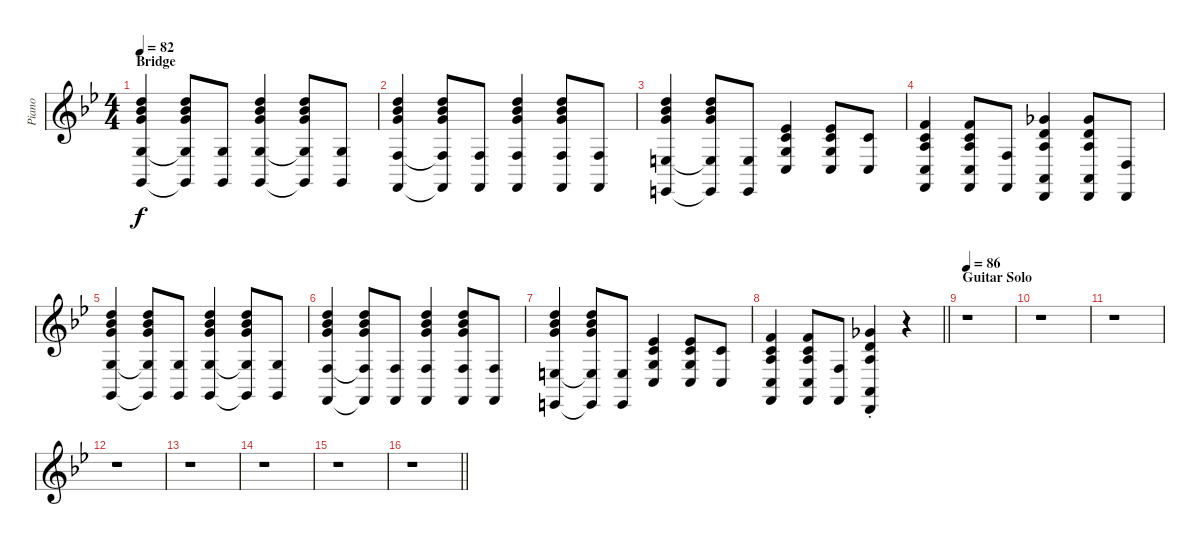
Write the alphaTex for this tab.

\track ("Piano" "Piano") {instrument acousticgrandpiano}
\staff {score}
\tuning (E4 B3 G3 D3 A2 D2) {hide}
\ts (4 4)
\section ("" "Bridge")
\tempo 82
\clef g2
\ks gminor
(10.1 11.2 12.3 5.4 5.6).4{dy f} (10.1 11.2 12.3 5.4{t} 5.6{t}).8 (5.4 5.6).8 (10.1 11.2 12.3 5.4 5.6).4 (10.1 11.2 12.3 5.4{t} 5.6{t}).8 (5.4 5.6).8 |
(10.1 11.2 12.3 3.4 3.6).4 (10.1 11.2 12.3 3.4{t} 3.6{t}).8 (3.4 3.6).8 (10.1 11.2 12.3 3.4 3.6).4 (10.1 11.2 12.3 3.4 3.6).8 (3.4 3.6).8 |
(10.1 11.2 12.3 2.4 2.6).4 (10.1 11.2 12.3 2.4{t} 2.6{t}).8 (2.4 2.6).8 (4.2 5.3 5.4 3.5).4 (4.2 5.3 5.4 3.5).8 (5.3 3.5).8 |
(1.1 1.2 2.3 3.5 3.6).4 (1.1 1.2 2.3 3.5 3.6).8 (3.4 3.6).8 (2.1 3.2 2.3 0.5 0.6).4 (2.1 3.2 2.3 0.5 0.6).8 (0.4 0.6).8 |
(10.1 11.2 12.3 5.4 5.6).4 (10.1 11.2 12.3 5.4{t} 5.6{t}).8 (5.4 5.6).8 (10.1 11.2 12.3 5.4 5.6).4 (10.1 11.2 12.3 5.4{t} 5.6{t}).8 (5.4 5.6).8 |
(10.1 11.2 12.3 3.4 3.6).4 (10.1 11.2 12.3 3.4{t} 3.6{t}).8 (3.4 3.6).8 (10.1 11.2 12.3 3.4 3.6).4 (10.1 11.2 12.3 3.4 3.6).8 (3.4 3.6).8 |
(10.1 11.2 12.3 2.4 2.6).4 (10.1 11.2 12.3 2.4{t} 2.6{t}).8 (2.4 2.6).8 (4.2 5.3 5.4 3.5).4 (4.2 5.3 5.4 3.5).8 (5.3 3.5).8 |
\barLineRight lightlight
(1.1 1.2 2.3 3.5 3.6).4 (1.1 1.2 2.3 3.5 3.6).8 (3.4 3.6).8 (2.1{st} 3.2{st} 2.3{st} 0.5{st} 0.6{st}).4 r.4 |
\section ("" "Guitar Solo")
\tempo 86
r.1 |
r.1 |
r.1 |
r.1 |
r.1 |
r.1 |
r.1 |
\barLineRight lightlight
r.1
